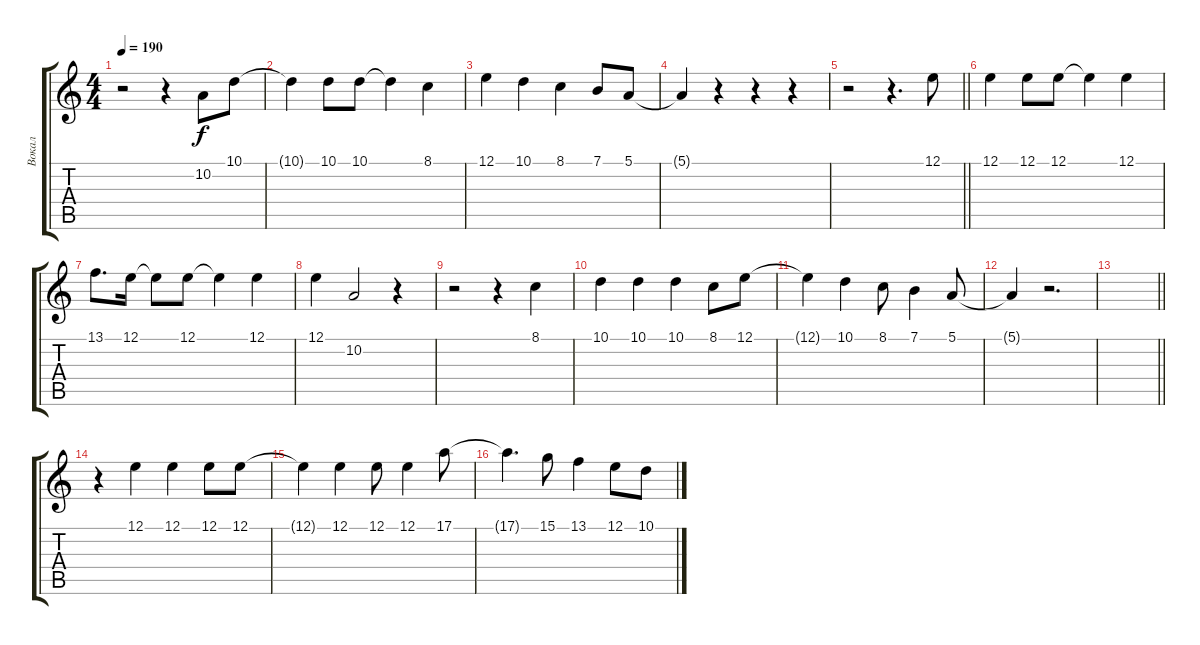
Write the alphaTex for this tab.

\track ("Вокал" "Вокал") {instrument flute}
\staff {score tabs}
\tuning (E4 B3 G3 D3 A2 E2) {hide}
\ts (4 4)
\tempo 190
\clef g2
\ks c
r.2{dy f} r.4 10.2.8 10.1.8 |
10.1{t}.4 10.1.8 10.1.8 10.1{t}.4 8.1.4 |
12.1.4 10.1.4 8.1.4 7.1.8 5.1.8 |
5.1{t}.4 r.4 r.4 r.4 |
\barLineRight lightlight
r.2 r.4{d} 12.1.8 |
\section ("" " ")
12.1.4 12.1.8 12.1.8 12.1{t}.4 12.1.4 |
13.1.8{d} 12.1.16 12.1{t}.8 12.1.8 12.1{t}.4 12.1.4 |
12.1.4 10.2.2 r.4 |
r.2 r.4 8.1.4 |
10.1.4 10.1.4 10.1.4 8.1.8 12.1.8 |
12.1{t}.4 10.1.4 8.1.8 7.1.4 5.1.8 |
5.1{t}.4 r.2{d} |
\barLineRight lightlight
|
\section ("" " ")
r.4 12.1.4 12.1.4 12.1.8 12.1.8 |
12.1{t}.4 12.1.4 12.1.8 12.1.4 17.1.8 |
17.1{t}.4{d} 15.1.8 13.1.4 12.1.8 10.1.8
